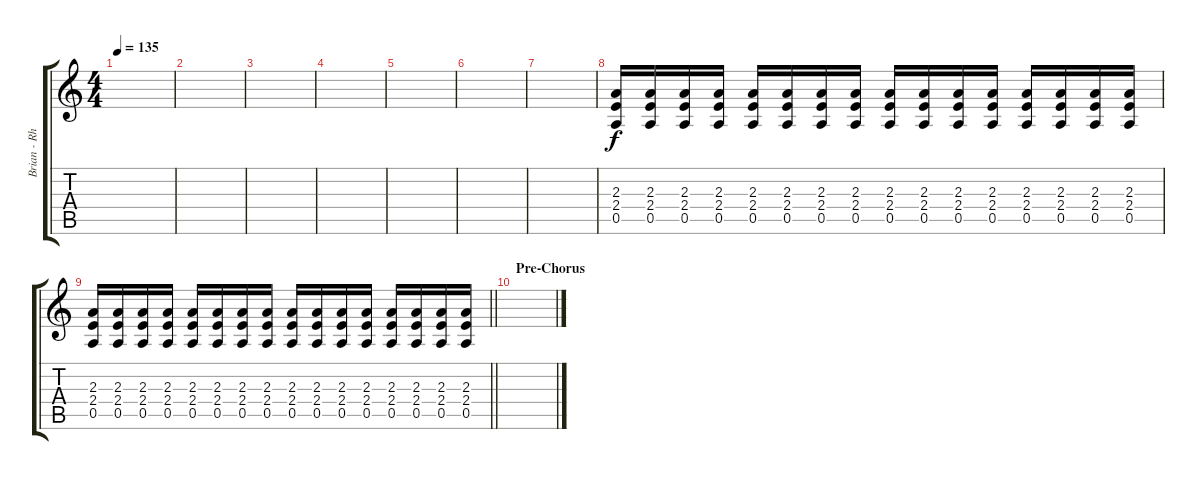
\track ("Brian - Rhythm Guitar" "Brian - Rh") {instrument electricguitarjazz}
\staff {score tabs}
\tuning (E4 B3 G3 D3 A2 E2) {hide}
\ts (4 4)
\tempo 135
\clef g2
\ks c
|
|
|
|
|
|
|
(2.3 2.4 0.5).16 (2.3 2.4 0.5).16 (2.3 2.4 0.5).16 (2.3 2.4 0.5).16 (2.3 2.4 0.5).16 (2.3 2.4 0.5).16 (2.3 2.4 0.5).16 (2.3 2.4 0.5).16 (2.3 2.4 0.5).16 (2.3 2.4 0.5).16 (2.3 2.4 0.5).16 (2.3 2.4 0.5).16 (2.3 2.4 0.5).16 (2.3 2.4 0.5).16 (2.3 2.4 0.5).16 (2.3 2.4 0.5).16 |
\barLineRight lightlight
(2.3 2.4 0.5).16 (2.3 2.4 0.5).16 (2.3 2.4 0.5).16 (2.3 2.4 0.5).16 (2.3 2.4 0.5).16 (2.3 2.4 0.5).16 (2.3 2.4 0.5).16 (2.3 2.4 0.5).16 (2.3 2.4 0.5).16 (2.3 2.4 0.5).16 (2.3 2.4 0.5).16 (2.3 2.4 0.5).16 (2.3 2.4 0.5).16 (2.3 2.4 0.5).16 (2.3 2.4 0.5).16 (2.3 2.4 0.5).16 |
\section ("" "Pre-Chorus")
